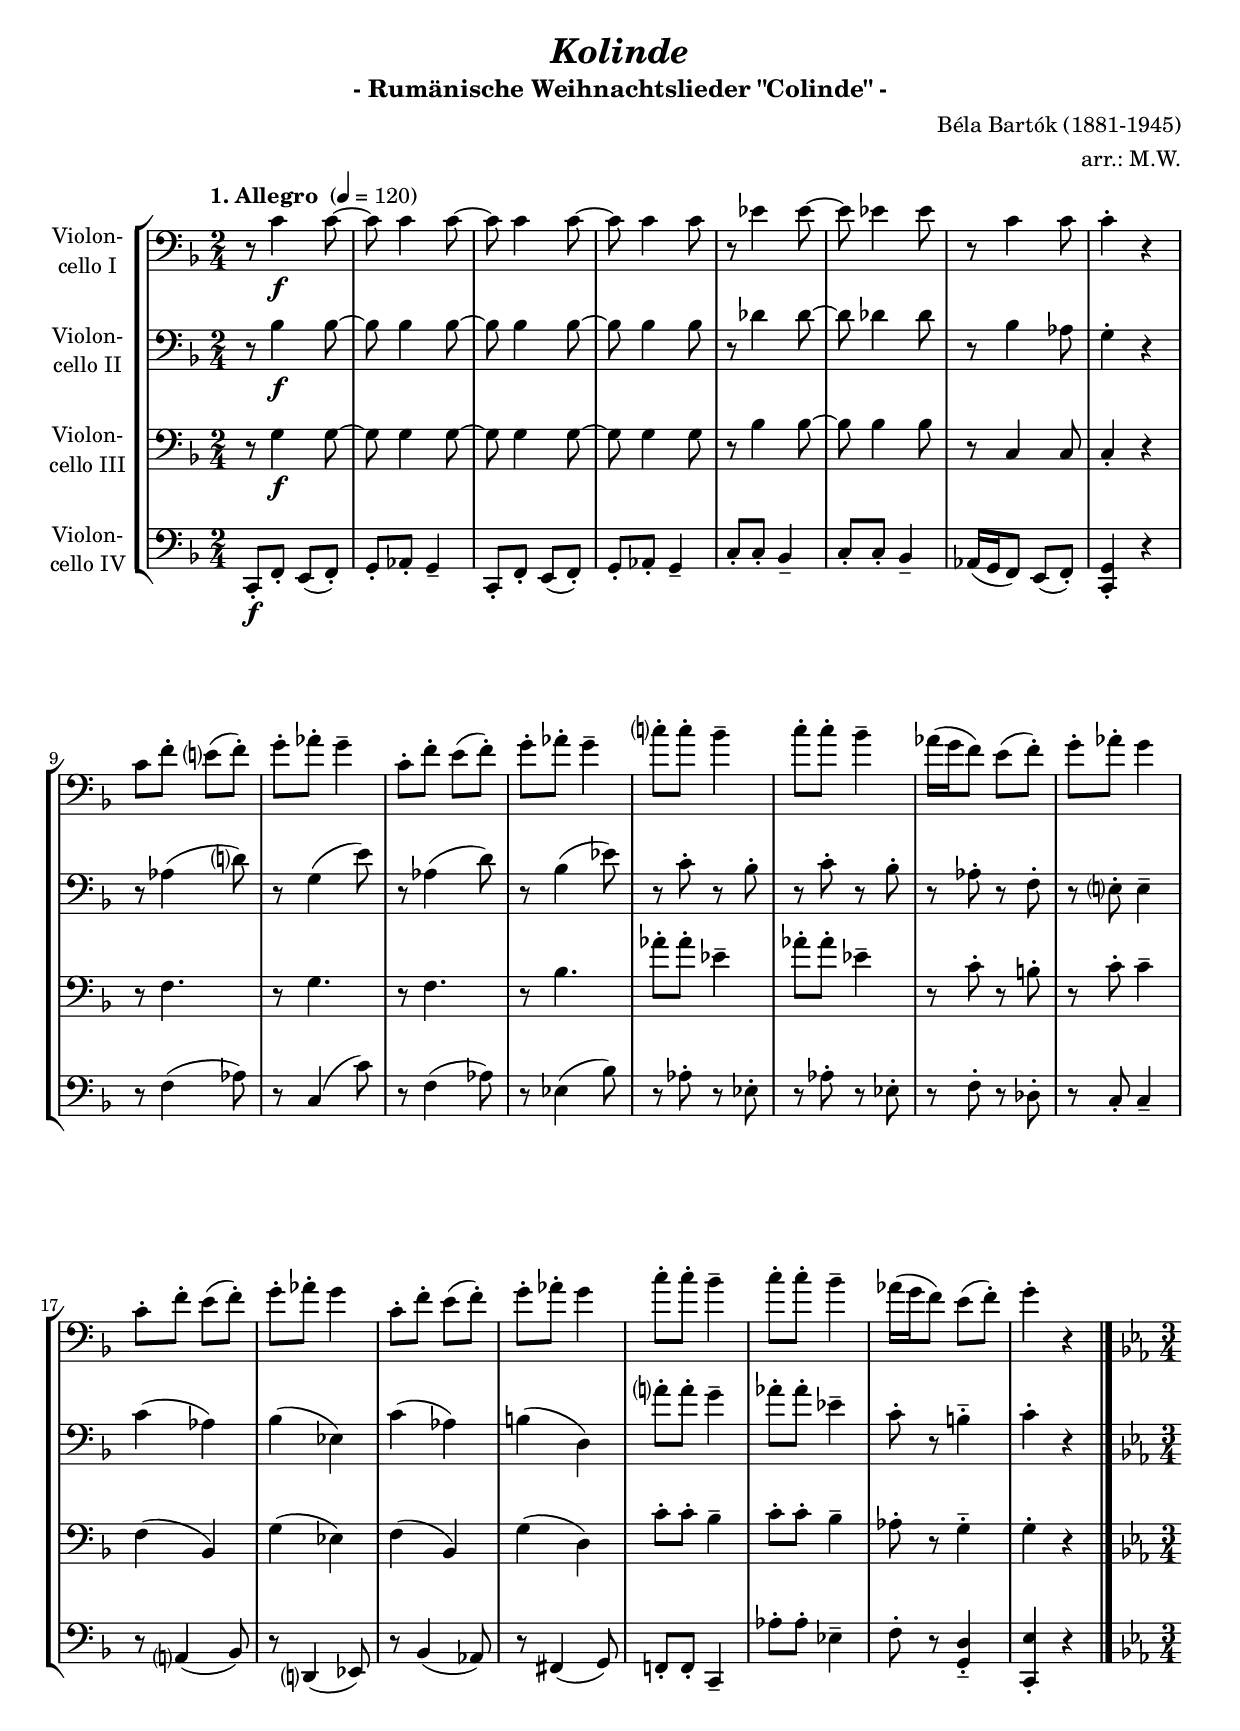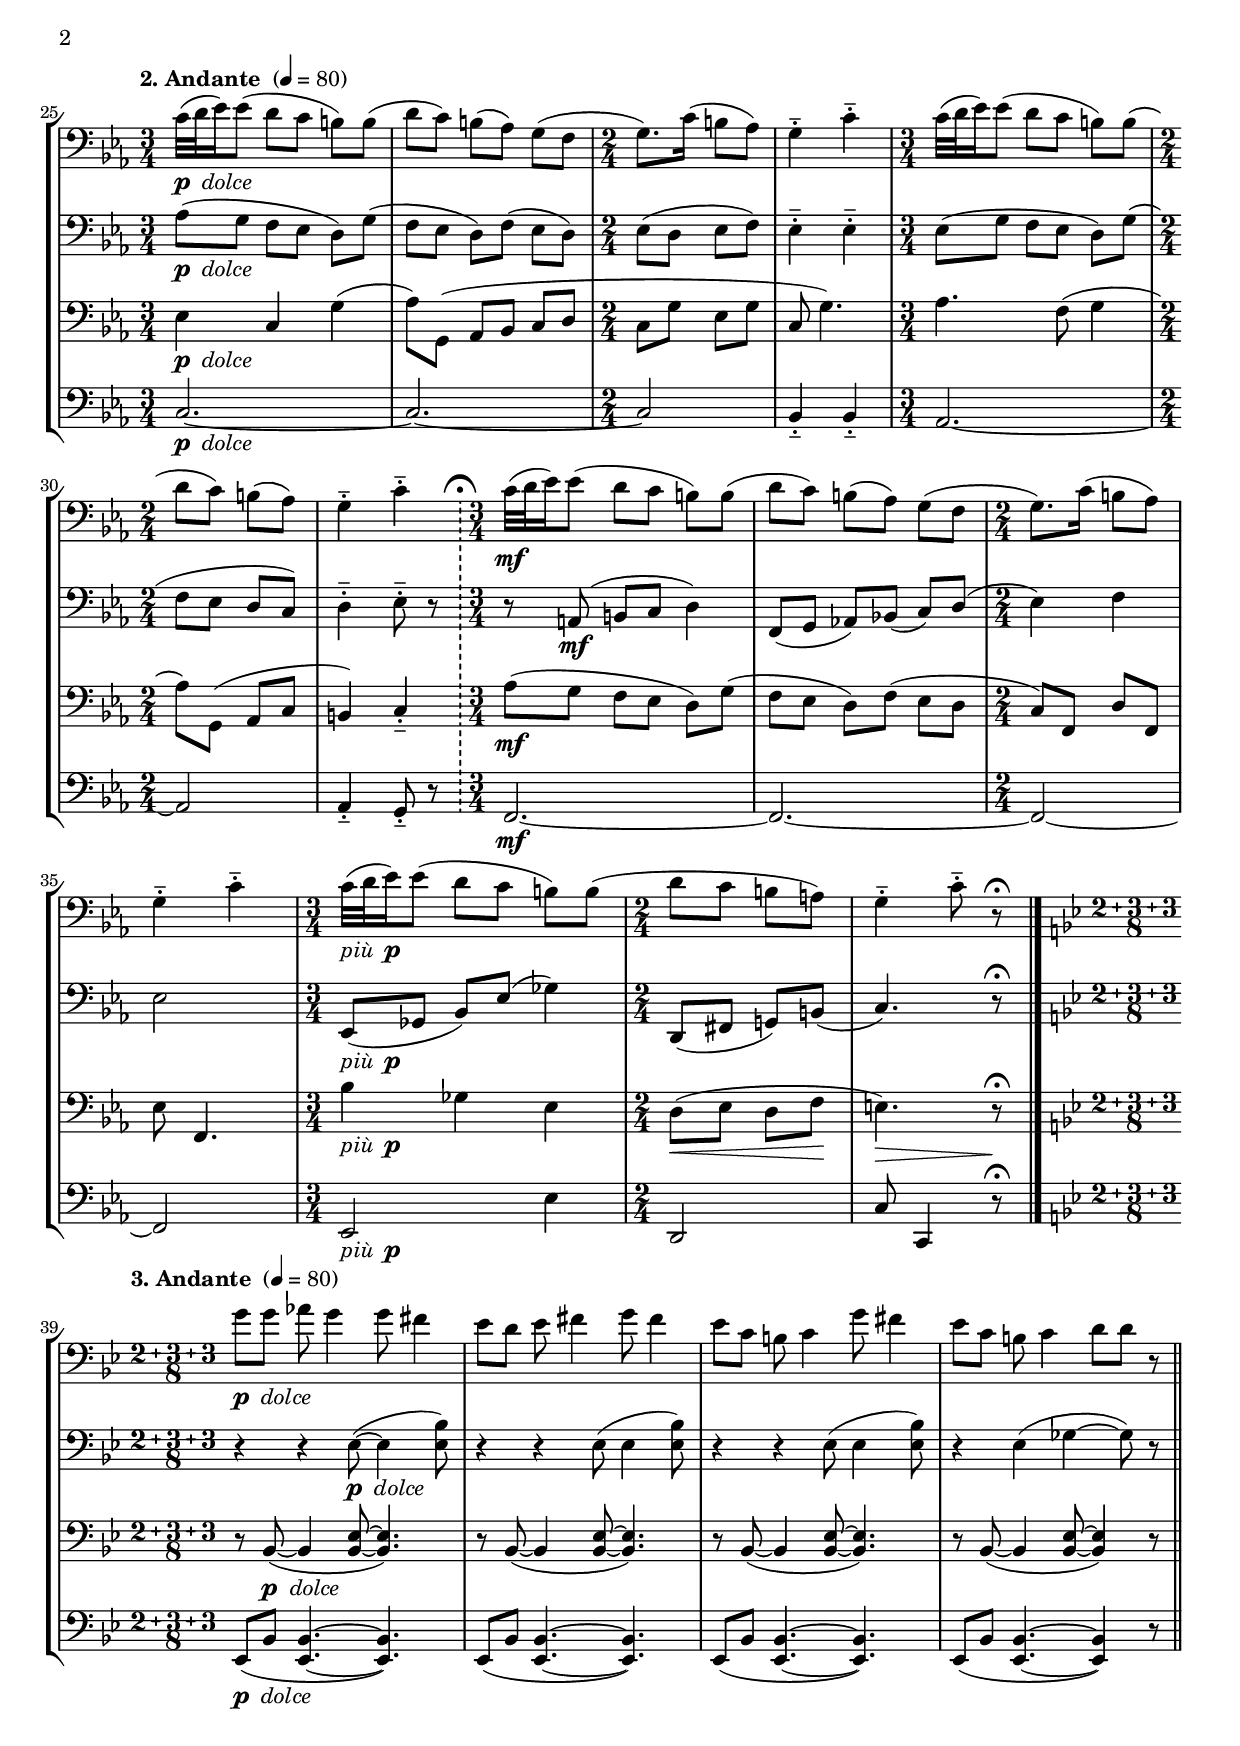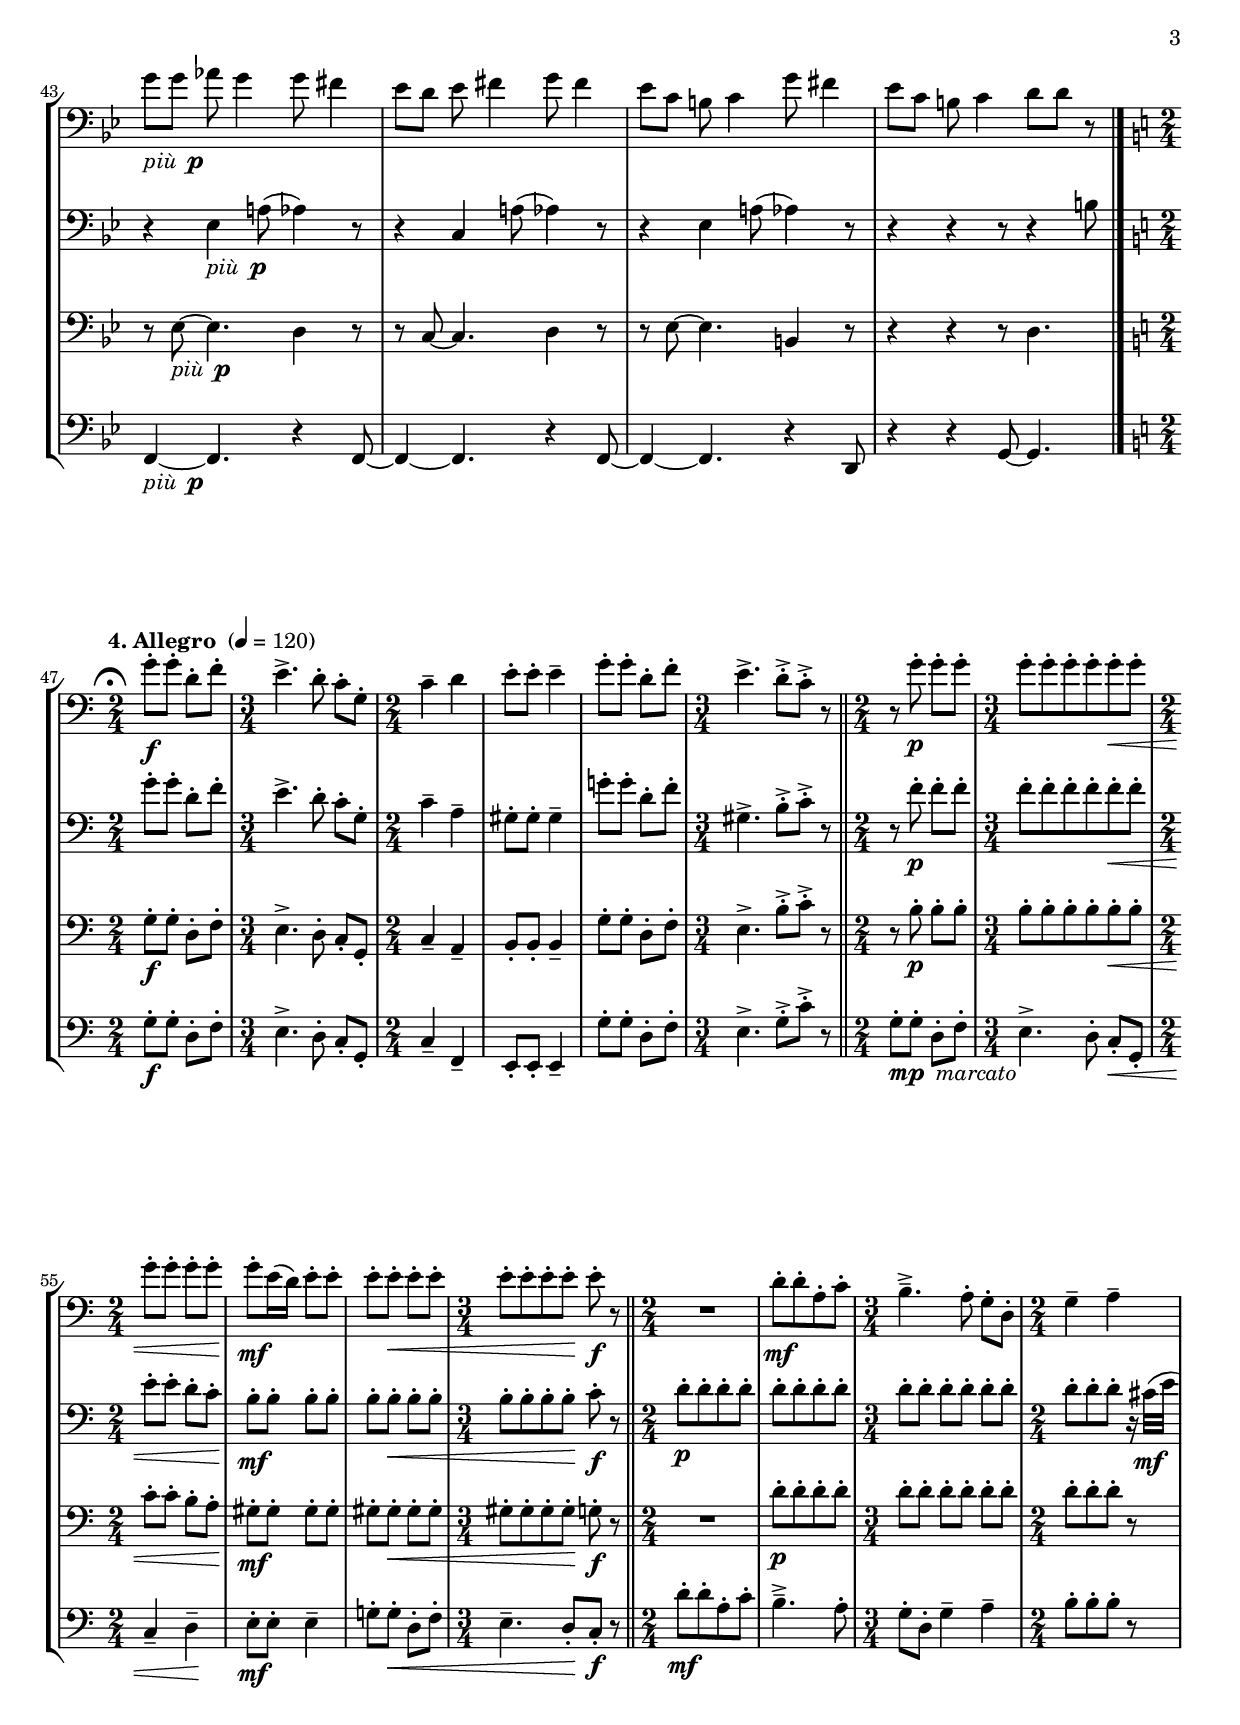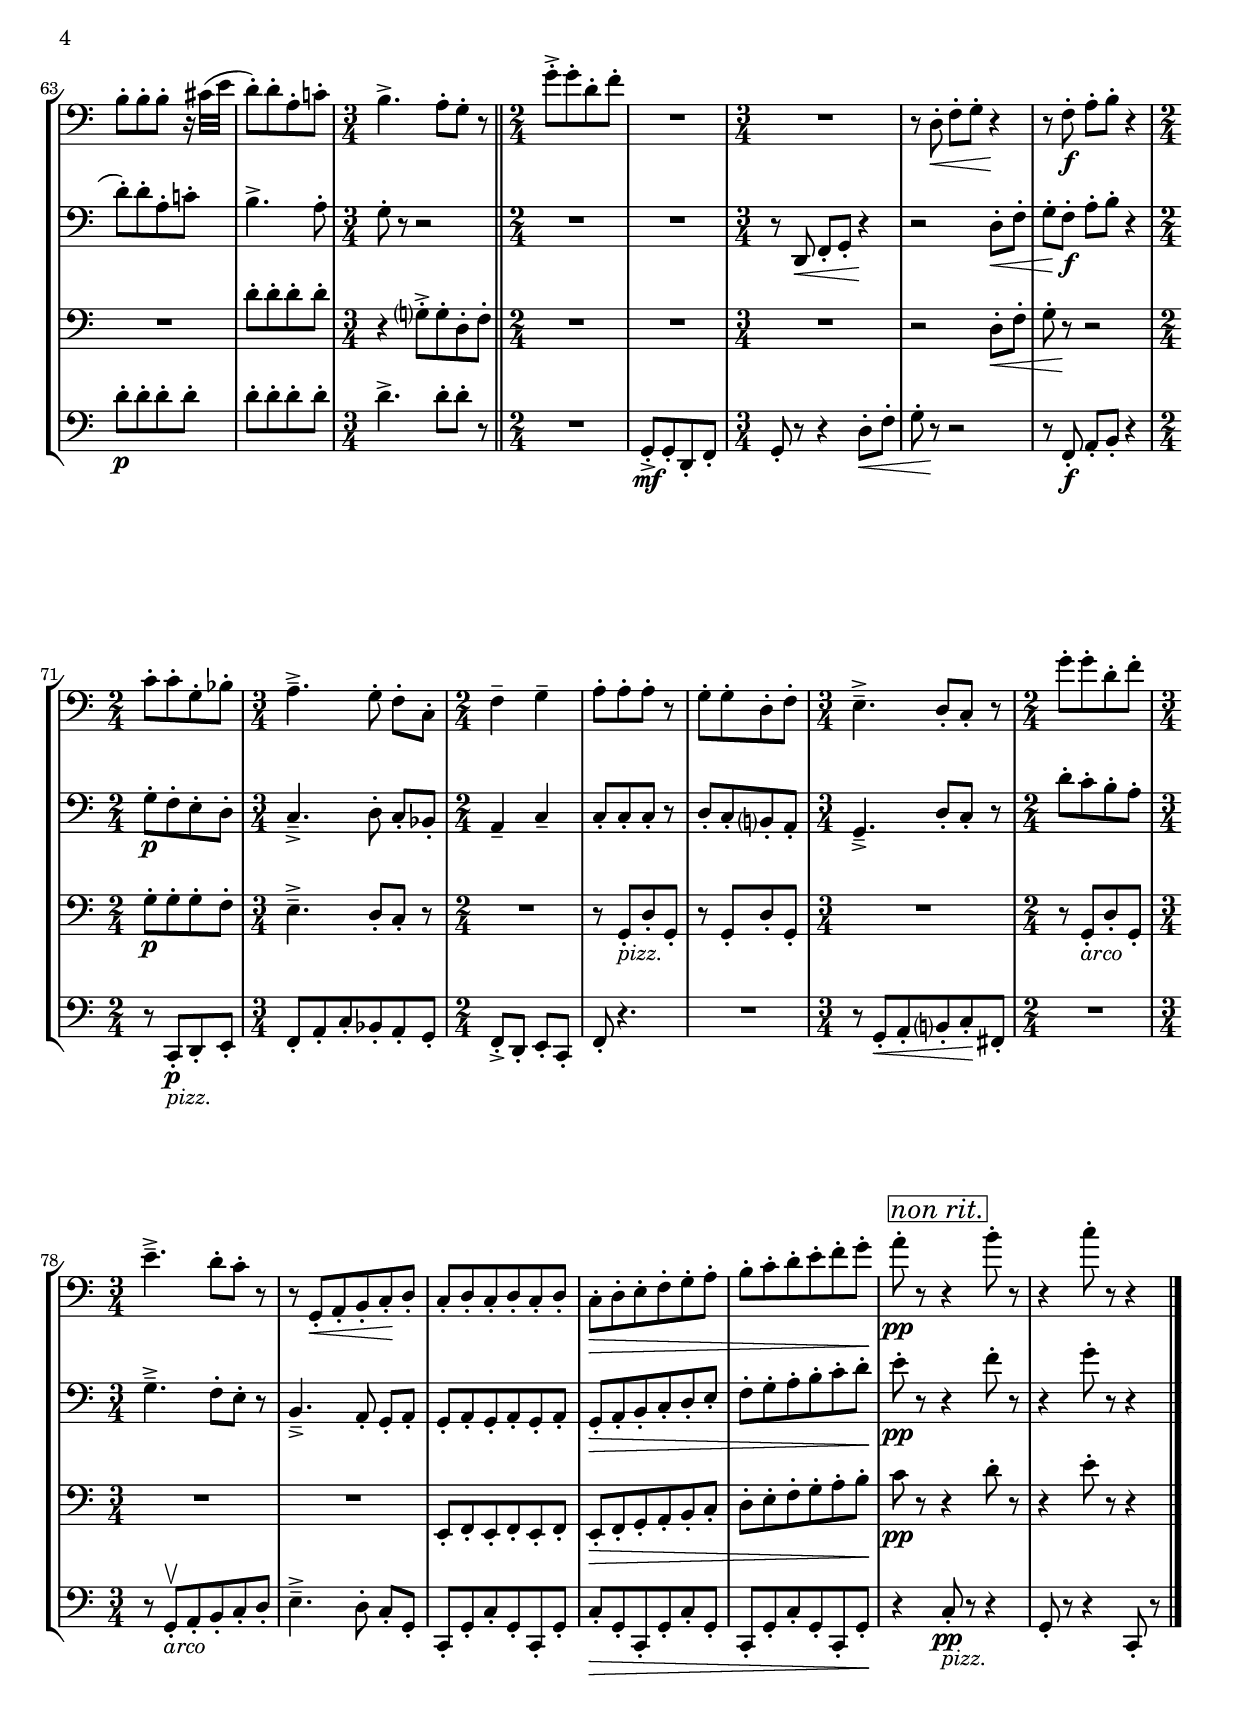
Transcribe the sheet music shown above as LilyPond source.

\version "2.18.2"
\include "deutsch.ly"
  
#(set-global-staff-size 19)

\header {
  title     = \markup \bold \italic "Kolinde"
  subtitle  = "- Rumänische Weihnachtslieder \"Colinde\" -"
  composer  = "Béla Bartók (1881-1945)"
  arranger  = "arr.: M.W."
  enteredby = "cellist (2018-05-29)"
%  piece     = ""
}

voiceconsts = {
  \key f \major
  \time 2/4
  \clef "bass"
%  \numericTimeSignature
  \compressFullBarRests
  % Set default beaming for all staves
% \set Timing.beamExceptions = #'()
% \set Timing.baseMoment     = #(ly:make-moment 1 4)
% \set Timing.beatStructure  = #'(1 1 1)
}

micl = "clarinet"
mifl = "flute"
miob = "oboe"
mifh = "french horn"
misx = "tenor sax"
mist = "string ensemble 1"
miba = "cello"

arco = \markup \italic "arco"
ferm = \mark \markup { \musicglyph #"scripts.ufermata" }
mpmc = \markup { \dynamic mp \italic " marcato" }
nrit = \mark \markup \box \italic "non rit."
pdol = \markup { \dynamic p \italic " dolce" }
piup = \markup { \italic "più " \dynamic p }
pizz = \markup \italic "pizz."

introa = {        \tempo "1. Allegro " 4=120 }
introb = { \break \tempo "2. Andante " 4=80 \time 3/4 \key c \minor
           % Set default beaming for all staves
           \set Timing.beamExceptions = #'()
           \set Timing.baseMoment     = #(ly:make-moment 1 4)
           \set Timing.beatStructure  = #'(1 1 1)
	 }
introc = { \break \tempo "3. Andante " 4=80 \key b \major
           \compoundMeter #'((2 3 3 8))
	 }
introd = { \break \tempo "4. Allegro " 4=120 \time 2/4 \key c \major }

va = \relative c' {
  \voiceconsts
  
  \introa
  r8 c4\f c8~
  c c4 c8~
  c c4 c8~
  c c4 c8
  r es4 es8~
  es es4 es8

  r c4 c8
  c4-. r
  c8 f-. e?( f)-.
  g-. as-. g4--
  c,8-. f-. e( f)-.
  g-. as-. g4--

  c?8-. c-. b4--
  c8-. c-. b4--
  as16( g f8) e( f)-.
  g-. as-. g4 \bar "||"
  c,8-. f-. e( f)-.
  g-. as-. g4

  c,8-. f-. e( f)-.
  g-. as-. g4
  c8-. c-. b4--
  c8-. c-. b4--
  as16( g f8) e( f)-.
  g4-. r \bar "|."

  \introb
  c,32(_\pdol d es16) es8( d c h) h(
  d c) h( as) g( f \time 2/4
  g8.) c16( h8 as)
  g4---. c---. \time 3/4

  c32( d es16) es8( d[ c] h) h( \time 2/4
  d c) h( as)
  g4---. c---. \bar "!" \ferm \time 3/4

  c32(\mf d es16) es8( d[ c] h) h(
  d c) h([ as]) g( f \time 2/4
  g8.) c16( h8 as)
  g4---. c---. \time 3/4

  c32(_\piup d es16) es8( d[ c] h) h( \time 2/4
  d c h a)
  g4---. c8---.  r\fermata
  \bar "|."

  \introc
  g'_\pdol g as g4 g8 fis4
  es8 d es fis4 g8 fis4

  es8 c h c4 g'8 fis4
  es8 c h c4 d8 d r \bar "||"

  g_\piup g as g4 g8 fis4
  es8 d es fis4 g8 fis4

  es8 c h c4 g'8 fis4
  es8 c h c4 d8 d r \bar "|." \ferm

  \introd
  g8-.\f g-. d-. f-. \time 3/4
  e4.-> d8-. c[-. g]-. \time 2/4
  c4-- d
  e8-. e-. e4--

  g8-. g-. d-. f-. \time 3/4
  e4.-> d8-.-> c-.-> r \bar "||" \time 2/4
  r g'-.\p g-. g-. \time 3/4
  g-. g-. g-. g-. g-.\< g-. \time 2/4
  g-. g-. g-. g-.\!

  g-.\mf e16( d) e8-. e-.
  e-. e-.\< e-. e-. \time 3/4
  e[-. e-. e-. e]-.\! e-.\f r \bar "||" \time 2/4

  R2
  d8[-.\mf d-. a-. c]-. \time 3/4
  h4.---> a8-. g[-. d]-. \time 2/4

  g4-- a--
  h8[-. h-. h]-. r16 cis32( e
  d8)[-. d-. a-. c!]-. \time 3/4
  h4.-> a8-. g-. r \bar "||" \time 2/4

  g'[-.-> g-. d-. f]-.
  R2 \time 3/4
  R2.
  r8 d,-.\< f[-. g]-. r4\!
  r8 f-.\f a[-. h]-. r4 \time 2/4

  c8[-. c-. g-. b]-. \time 3/4
  a4.---> g8-. f[-. c]-. \time 2/4
  f4-- g--
  a8[-. a-. a]-. r

  g[-. g-. d-. f]-. \time 3/4
  e4.---> d8-. c-. r \time 2/4
  g''[-. g-. d-. f]-. \time 3/4

  e4.---> d8-. c-. r
  r g,-.\< a-. h-. c-.\! d-.
  c-. d-. c-. d-. c-. d-.

  c-.\> d-. e-. f-. g-. a-.
  h-. c-. d-. e-. f-. g-.\!
  a-.\pp r \nrit r4 h8-. r
  r4 c8-. r r4 \bar "|."
}

vb = \relative c' {
  \voiceconsts
  
  \introa
  r8 b4\f b8~
  b b4 b8~
  b b4 b8~
  b b4 b8
  r des4 des8~
  des des4 des8

  r b4 as8
  g4-. r
  r8 as4( d?8)
  r g,4( e'8)
  r as,4( d8)
  r b4( es8)

  r c-. r b-.
  r c-. r b-.
  r as-. r f-.
  r e?-. e4-- \bar "||"
  c'4( as)
  b( es,)

  c'( as)
  h( d,)
  a''?8-. a-. g4--
  as8-. as-. es4--
  c8-. r h4---.
  c-. r \bar "|."

  \introb
  as8(_\pdol g f es d) g(
  f es d) f( es d) \time 2/4
  es( d es f)
  es4---. es---. \time 3/4

  es8( g f[ es] d) g( \time 2/4
  f es d c)
  d4---. es8---. r \bar "!" \ferm \time 3/4

  r a,(\mf h[ c] d4)
  f,8( g as!)[ b!]( c) d( \time 2/4
  es4) f
  es2 \time 3/4

  es,8(_\piup ges b)[ es]( ges4) \time 2/4
  d,8( fis g!)[ h](
  c4.) r8\fermata
  \bar "|."

  \introc
  r4 r es8(~_\pdol es4 <es b'>8)
  r4 r es8( es4 <es b'>8)

  r4 r es8( es4 <es b'>8)
  r4 es( ges4~ ges8) r \bar "||"

  r4 es_\piup a!8( as4) r8
  r4 c, a'!8( as4) r8

  r4 es a!8( as4) r8
  r4 r r8 r4 h8 \bar "|." \ferm

  \introd
  g'-. g-. d-. f-. \time 3/4
  e4.-> d8-. c[-. g]-. \time 2/4
  c4-- a--
  gis8-. gis-. gis4--

  g'!8-. g-. d-. f-. \time 3/4
  gis,4.-> h8-.-> c-.-> r \bar "||" \time 2/4
  r f-.\p f-. f-. \time 3/4
  f-. f-. f-. f-. f-.\< f-. \time 2/4
  e-. e-. d-. c-.\!

  h-.\mf h-. h-. h-.
  h-. h-.\< h-. h-. \time 3/4
  h[-. h-. h-. h]-.\! c-.\f r \bar "||" \time 2/4
  d[-.\p d-. d-. d]-.
  d[-. d-. d-. d]-. \time 3/4
  d-. d-. d[-. d]-. d-. d-. \time 2/4

  d[-. d-. d]-. r16 cis32(\mf e
  d8)[-. d-. a-. c!]-.
  h4.-> a8-. \time 3/4
  g-. r r2 \bar "||"

  R2*2 \time 3/4
  r8 d,\< f[-. g]-. r4\!
  r2 d'8-.\< f-.
  g-. f-.\!\f a[-. h]-. r4 \time 2/4

  g8[-.\p f-. e-. d]-. \time 3/4
  c4.---> d8-. c[-. b]-. \time 2/4
  a4-- c--
  c8[-. c-. c]-. r

  d[-. c-. h?-. a]-. \time 3/4
  g4.---> d'8-. c-. r \time 2/4
  d'[-. c-. h-. a]-. \time 3/4

  g4.---> f8-. e-. r
  h4.---> a8-. g[-. a]-.
  g-. a-. g-. a-. g-. a-.

  g-.\> a-. h-. c-. d-. e-.
  f-. g-. a-. h-. c-. d-.\!
  e-.\pp r \nrit r4 f8-. r
  r4 g8-. r r4 \bar "|."
}

vc = \relative c' {
  \voiceconsts
  
  \introa
  r8 g4\f g8~
  g g4 g8~
  g g4 g8~
  g g4 g8
  r b4 b8~
  b b4 b8

  r c,4 c8
  c4-. r
  r8 f4.
  r8 g4.
  r8 f4.
  r8 b4.

  as'8-. as-. es4--
  as8-. as-. es4--
  r8 c-. r h-.
  r c-. c4-- \bar "||"
  f,4( b,)
  g'( es)

  f( b,)
  g'( d)
  c'8-. c-. b4--
  c8-. c-. b4--
  as8-. r g4---.
  g-. r \bar "|."

  \introb
  es_\pdol c g'(
  as8) g,( as b c d \time 2/4
  c g' es g
  c, g'4.) \time 3/4

  as f8( g4 \time 2/4
  as8) g,( as c
  h4) c---. \bar "!" \ferm \time 3/4

  as'8(\mf g f[ es] d) g(
  f es d)[ f]( es d \time 2/4
  c) f, d' f,
  es' f,4. \time 3/4

  b'4_\piup ges es \time 2/4
  d8(\< es d f\!
  e4.)\> r8\!\fermata
  \bar "|."

  \introc
  r8 b(~_\pdol b4 <b es>8~ <b es>4.)
  r8 b(~ b4 <b es>8~ <b es>4.)
  
  r8 b(~ b4 <b es>8~ <b es>4.)
  r8 b(~ b4 <b es>8~ <b es>4) r8 \bar "||"

  r es~_\piup es4. d4 r8
  r c~ c4. d4 r8

  r es~ es4. h4 r8
  r4 r r8 d4. \bar "|." \ferm

  \introd
  g8-.\f g-. d-. f-. \time 3/4
  e4.-> d8-. c[-. g]-. \time 2/4
  c4-- a--
  h8-. h-. h4--

  g'8-. g-. d-. f-. \time 3/4
  e4.-> h'8-.-> c-.-> r \bar "||" \time 2/4
  r h-.\p h-. h-. \time 3/4
  h-. h-. h-. h-. h-.\< h-.  \time 2/4
  c-. c-. h-. a-.\!

  gis-.\mf gis-. gis-. gis-.
  gis-. gis-.\< gis-. gis-. \time 3/4
  gis[-. gis-. gis-. gis-.]\! g-.\f r \bar "||" \time 2/4

  R2
  d'8[-.\p d-. d-. d]-. \time 3/4
  d-. d-. d[-. d]-. d-. d-. \time 2/4

  d[-. d-. d]-. r
  R2
  d8[-. d-. d-. d]-. \time 3/4
  r4 g,?8[-.-> g-. d-. f]-. \bar "||" \time 2/4

  R2*2 \time 3/4
  R2.
  r2 d8-.\< f-.
  g-. r\! r2 \time 2/4

  g8[-.\p g-. g-. f]-. \time 3/4
  e4.---> d8-. c-. r \time 2/4
  R2
  r8 g[-._\pizz d'-. g,]-.

  r g[-. d'-. g,]-. \time 3/4
  R2. \time 2/4
  r8 g[-._\arco d'-. g,]-. \time 3/4

  R2.*2
  e8-. f-. e-. f-. e-. f-.

  e-.\> f-. g-. a-. h-. c-.
  d-. e-. f-. g-. a-. h-.\!
  c\pp r \nrit r4 d8-. r
  r4 e8-. r r4 \bar "|."
}

vd = \relative c, {
  \voiceconsts
  
  \introa
  c8-.\f f-. e( f)-.
  g-. as-. g4--
  c,8-. f-. e( f)-.
  g-. as-. g4--
  c8-. c-. b4--
  c8-. c-. b4--

  as16( g f8) e( f)-.
  <c g'>4-. r
  r8 f'4( as8)
  r c,4( c'8)
  r f,4( as8)
  r es4( b'8)

  r as-. r es-.
  r as-. r es-.
  r f-. r des-.
  r c-. c4-- \bar "|"
  r8 a?4( b8)
  r d,?4( es8)

  r b'4( as8)
  r fis4( g8)
  f!-. f-. c4--
  as''8-. as-. es4--
  f8-. r <g, d'>4---.
  <c, e'>-. r \bar "|."

  \introb
  c'2.~_\pdol
  c~ \time 2/4
  c2
  b4---. b---. \time 3/4

  as2.~ \time 2/4
  as2
  as4---. g8---. r \bar "!" \ferm \time 3/4

  f2.~\mf
  f~ \time 2/4
  f2~
  f \time 3/4

  es_\piup es'4 \time 2/4
  d,2
  c'8 c,4 r8\fermata
  \bar "|."

  \introc
  es8(_\pdol b' <es, b'>4.~ <es b'>)
  es8( b' <es, b'>4.~ <es b'>)
  
  es8( b' <es, b'>4.~ <es b'>)
  es8( b' <es, b'>4.~ <es b'>4) r8 \bar "||"

  f4~_\piup f4. r4 f8~
  f4~ f4. r4 f8~

  f4~ f4. r4 d8
  r4 r g8~ g4. \bar "|." \ferm

  \introd
  g'8-.\f g-. d-. f-. \time 3/4
  e4.-> d8-. c[-. g]-. \time 2/4
  c4-- f,--
  e8-. e-. e4--

  g'8-. g-. d-. f-. \time 3/4
  e4.-> g8-.-> c-.-> r \bar "||" \time 2/4
  g-._\mpmc g-. d-. f-. \time 3/4
  e4.-> d8-. c[-.\< g]-. \time 2/4
  c4-- d--\!

  e8-.\mf e-. e4--
  g!8-. g-.\< d-. f-. \time 3/4
  e4.-- d8-.\! c-.\f r \bar "||" \time 2/4

  d'8[-.\mf d-. a-. c]-.
  h4.---> a8-. \time 3/4
  g-. d-. g4-- a-- \time 2/4

  h8[-. h-. h]-. r
  d[-.\p d-. d-. d]-.
  d[-. d-. d-. d]-. \time 3/4
  d4.-> d8-. d-. r \bar "||" \time 2/4

  R2
  g,,8[-.->\mf g-. d-. f]-. \time 3/4
  g-. r r4 d'8-.\< f-.
  g-. r\! r2
  r8 f,-.\f a[-. h]-. r4 \time 2/4

  r8 c,[-._\pizz\p d-. e]-. \time 3/4
  f-. a-. c-. b-. a-. g-. \time 2/4
  f-.-> d-. e-. c-.
  f-. r4.

  R2 \time 3/4
  r8 g-.\< a-. h?-. c-.\! fis,-. \time 2/4
  R2 \time 3/4

  r8 g-._\arco\upbow a-. h-. c-. d-.
  e4.---> d8-. c[-. g]-.
  c,-. g'-. c-. g-. c,-. g'-.

  c-.\> g-. c,-. g'-. c-. g-.
  c,-. g'-. c-. g-. c,-. g'-.\!
  r4 \nrit c8-._\pizz\pp r8 r4
  g8-. r r4 c,8-. r \bar "|."
}


music = \new StaffGroup <<
      \new Staff {
	\set Staff.midiInstrument = \miba
	\set Staff.instrumentName = \markup \center-column { "Violon-" "cello I" }
	\transpose f f { \va }
      }

      \new Staff {
	\set Staff.midiInstrument = \miba
	\set Staff.instrumentName = \markup \center-column { "Violon-" "cello II" }
	\transpose f f { \vb }
      }

      \new Staff {
	\set Staff.midiInstrument = \miba
	\set Staff.instrumentName = \markup \center-column { "Violon-" "cello III" }
	\transpose f f { \vc }
      }

      \new Staff {
	\set Staff.midiInstrument = \miba
	\set Staff.instrumentName = \markup \center-column { "Violon-" "cello IV" }
	\transpose f f { \vd }
      }
>>

\book {
  \score {
    \music
    \layout {}
  }

  \score {
    \unfoldRepeats \music

    \midi {
      \context {
        \Score
      }
    }
  }
}
